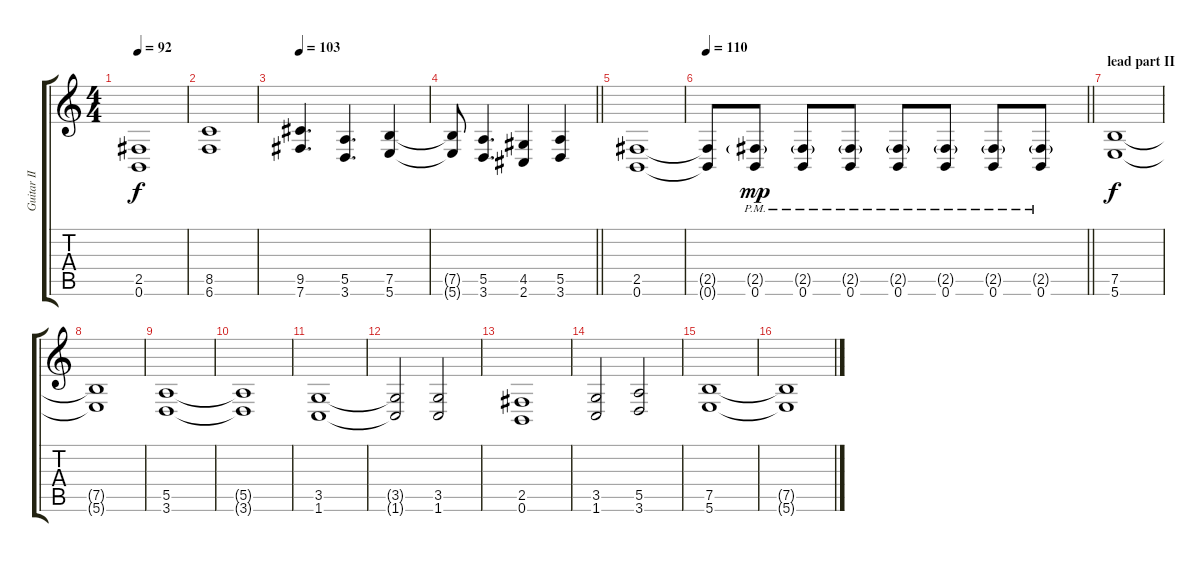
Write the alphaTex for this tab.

\track ("Guitar II" "Guitar II") {instrument distortionguitar}
\staff {score tabs}
\tuning (B3 Gb3 D3 A2 E2 B1) {hide}
\ts (4 4)
\tempo 92
\clef g2
\ks c
(2.5 0.6).1{dy f} |
(8.5 6.6).1 |
\tempo 103
(9.5 7.6).4{d} (5.5 3.6).4{d} (7.5 5.6).4 |
\barLineRight lightlight
(7.5{t} 5.6{t}).8 (5.5 3.6).4{d} (4.5 2.6).4 (5.5 3.6).4 |
\section ("" "")
(2.5 0.6).1 |
\tempo 110
\barLineRight lightlight
(2.5{t} 0.6{t}).8 (2.5{g pm} 0.6{pm}).8{dy mp} (2.5{g pm} 0.6{pm}).8 (2.5{g pm} 0.6{pm}).8 (2.5{g pm} 0.6{pm}).8 (2.5{g pm} 0.6{pm}).8 (2.5{g pm} 0.6{pm}).8 (2.5{g pm} 0.6{pm}).8 |
\section ("" "lead part II")
(7.5 5.6).1{dy f} |
(7.5{t} 5.6{t}).1 |
(5.5 3.6).1 |
(5.5{t} 3.6{t}).1 |
(3.5 1.6).1 |
(3.5{t} 1.6{t}).2 (3.5 1.6).2 |
(2.5 0.6).1 |
(3.5 1.6).2 (5.5 3.6).2 |
(7.5 5.6).1 |
(7.5{t} 5.6{t}).1
